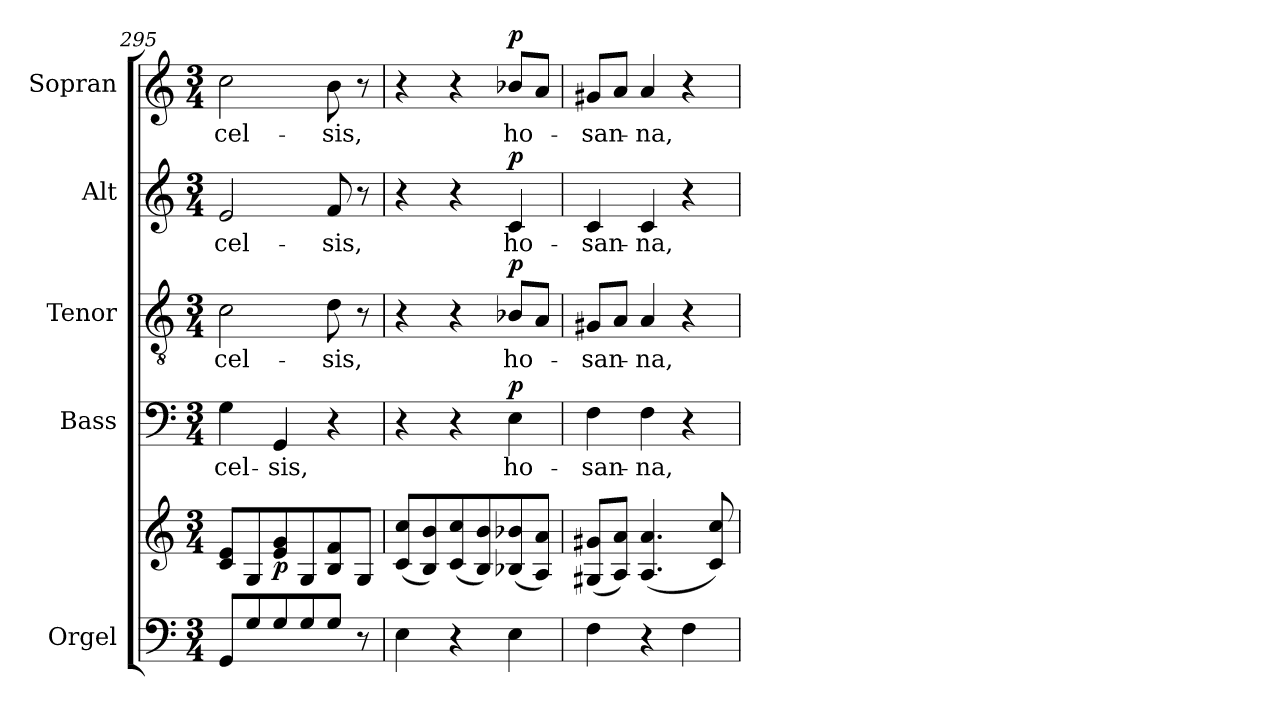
**kern	**kern	**dynam	**kern	**text	**dynam	**kern	**text	**dynam	**kern	**text	**dynam	**kern	**text	**dynam
*part5	*part5	*part5	*part4	*part4	*part4	*part3	*part3	*part3	*part2	*part2	*part2	*part1	*part1	*part1
*staff6	*staff5	*staff5/6	*staff4	*staff4	*staff4	*staff3	*staff3	*staff3	*staff2	*staff2	*staff2	*staff1	*staff1	*staff1
*I"Orgel	*	*	*I"Bass	*	*	*I"Tenor	*	*	*I"Alt	*	*	*I"Sopran	*	*
*	*	*	*I'B.	*	*	*I'T.	*	*	*I'A.	*	*	*I'S.	*	*
!!LO:PB:g=z
*clefF4	*clefG2	*	*clefF4	*	*	*clefGv2	*	*	*clefG2	*	*	*clefG2	*	*
*k[]	*k[]	*	*k[]	*	*	*k[]	*	*	*k[]	*	*	*k[]	*	*
*C:	*C:	*	*C:	*	*	*C:	*	*	*C:	*	*	*C:	*	*
*M3/4	*M3/4	*	*M3/4	*	*	*M3/4	*	*	*M3/4	*	*	*M3/4	*	*
=295	=295	=295	=295	=295	=295	=295	=295	=295	=295	=295	=295	=295	=295	=295
!	!	!	!	!LO:LY:b	!	!	!LO:LY:b	!	!	!LO:LY:b	!	!	!LO:LY:b	!
8GG/L	8c/ 8e/L	.	4G\	-cel-	.	2c\	-cel-	.	2e/	-cel-	.	2cc\	-cel-	.
8G/	8G/	.	.	.	.	.	.	.	.	.	.	.	.	.
!	!	!LO:DY:b	!	!LO:LY:b	!	!	!	!	!	!	!	!	!	!
8G/	8e/ 8g/	p	4GG/	-sis,	.	.	.	.	.	.	.	.	.	.
8G/	8G/	.	.	.	.	.	.	.	.	.	.	.	.	.
!	!	!	!	!	!	!	!LO:LY:b	!	!	!LO:LY:b	!	!	!LO:LY:b	!
8G/J	8B/ 8f/	.	4r	.	.	8d\	-sis,	.	8f/	-sis,	.	8b\	-sis,	.
8r	8G/J	.	.	.	.	8r	.	.	8r	.	.	8r	.	.
=296	=296	=296	=296	=296	=296	=296	=296	=296	=296	=296	=296	=296	=296	=296
4E\	(<8c/ 8cc/L	.	4r	.	.	4r	.	.	4r	.	.	4r	.	.
.	8B/ 8b/)	.	.	.	.	.	.	.	.	.	.	.	.	.
4r	(<8c/ 8cc/	.	4r	.	.	4r	.	.	4r	.	.	4r	.	.
.	8B/ 8b/)	.	.	.	.	.	.	.	.	.	.	.	.	.
!	!	!	!	!LO:LY:b	!LO:DY:a	!	!LO:LY:b	!LO:DY:a	!	!LO:LY:b	!LO:DY:a	!	!LO:LY:b	!LO:DY:a
4E\	(<8B-X/ 8b-X/	.	4E\	ho-	p	8B-X/L	ho-	p	4c/	ho-	p	8b-X/L	ho-	p
.	8A/ 8a/J)	.	.	.	.	8A/J	.	.	.	.	.	8a/J	.	.
=297	=297	=297	=297	=297	=297	=297	=297	=297	=297	=297	=297	=297	=297	=297
!	!	!	!	!LO:LY:b	!	!	!LO:LY:b	!	!	!LO:LY:b	!	!	!LO:LY:b	!
4F\	(<8G#X/ 8g#X/L	.	4F\	-san-	.	8G#X/L	-san-	.	4c/	-san-	.	8g#X/L	-san-	.
.	8A/ 8a/J)	.	.	.	.	8A/J	.	.	.	.	.	8a/J	.	.
!	!	!	!	!LO:LY:b	!	!	!LO:LY:b	!	!	!LO:LY:b	!	!	!LO:LY:b	!
4r	(<4.A/ 4.a/	.	4F\	-na,	.	4A/	-na,	.	4c/	-na,	.	4a/	-na,	.
4F\	.	.	4r	.	.	4r	.	.	4r	.	.	4r	.	.
.	8c/ 8cc/)	.	.	.	.	.	.	.	.	.	.	.	.	.
=	=	=	=	=	=	=	=	=	=	=	=	=	=	=
*-	*-	*-	*-	*-	*-	*-	*-	*-	*-	*-	*-	*-	*-	*-
